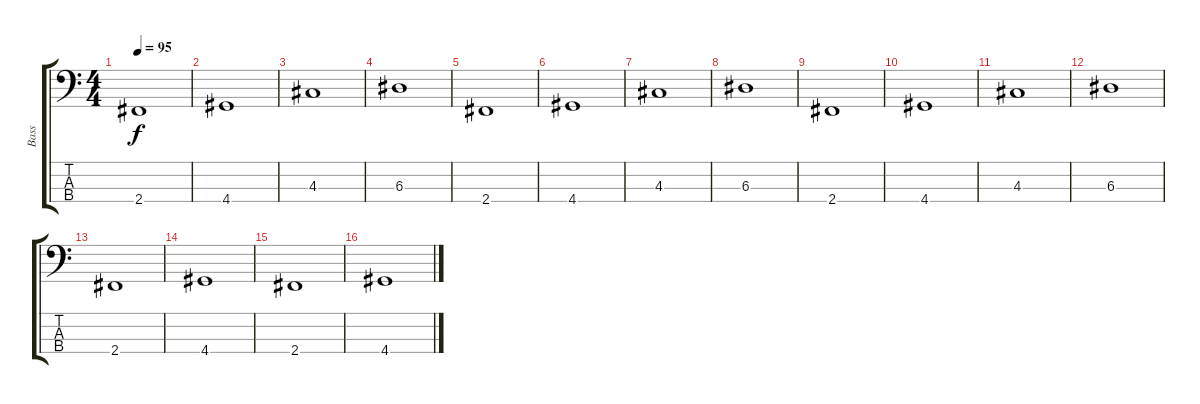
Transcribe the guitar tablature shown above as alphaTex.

\track ("Bass" "Bass") {instrument acousticbass}
\staff {score tabs}
\tuning (G2 D2 A1 E1) {hide}
\ts (4 4)
\tempo 95
\clef f4
\ks c
2.4.1{dy f} |
4.4.1 |
4.3.1 |
6.3.1 |
2.4.1 |
4.4.1 |
4.3.1 |
6.3.1 |
2.4.1 |
4.4.1 |
4.3.1 |
6.3.1 |
2.4.1 |
4.4.1 |
2.4.1 |
4.4.1
